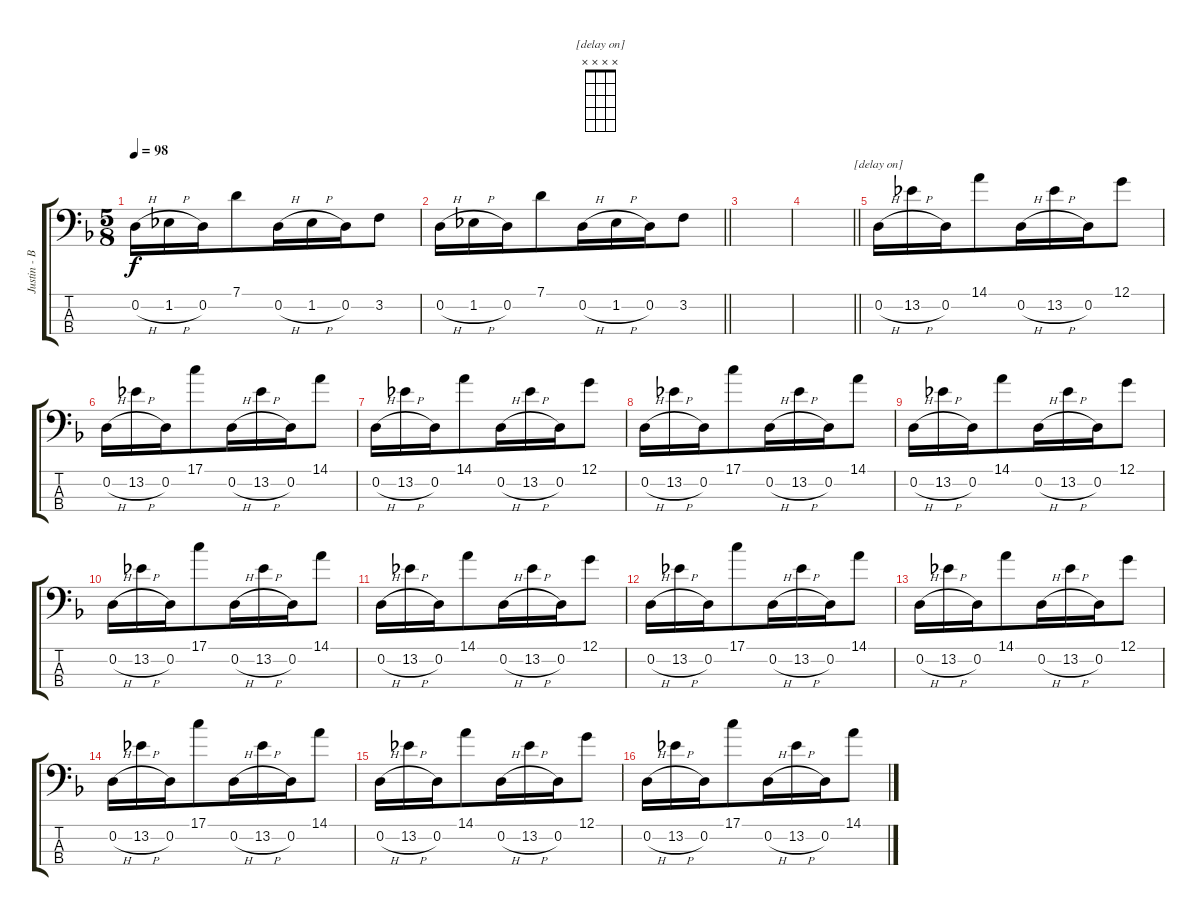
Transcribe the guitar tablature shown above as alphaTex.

\track ("Justin - Bass" "Justin - B") {instrument electricbasspick}
\staff {score tabs}
\tuning (G2 D2 A1 D1) {hide}
\chord ("[delay on]" x x x x)
\ts (5 8)
\tempo 98
\clef f4
\ks dminor
0.2{h}.16{dy f} 1.2{h}.16{beam merge} 0.2.16 7.1.8 0.2{h}.16{beam merge} 1.2{h}.16 0.2.16{beam merge} 3.2.8 |
\barLineRight lightlight
0.2{h}.16 1.2{h}.16{beam merge} 0.2.16 7.1.8 0.2{h}.16{beam merge} 1.2{h}.16 0.2.16{beam merge} 3.2.8 |
|
\barLineRight lightlight
|
0.2{h}.16{ch "[delay on]"} 13.2{h}.16{beam merge} 0.2.16 14.1.8 0.2{h}.16{beam merge} 13.2{h}.16 0.2.16{beam merge} 12.1.8 |
0.2{h}.16 13.2{h}.16{beam merge} 0.2.16 17.1.8 0.2{h}.16{beam merge} 13.2{h}.16 0.2.16{beam merge} 14.1.8 |
0.2{h}.16 13.2{h}.16{beam merge} 0.2.16 14.1.8 0.2{h}.16{beam merge} 13.2{h}.16 0.2.16{beam merge} 12.1.8 |
0.2{h}.16 13.2{h}.16{beam merge} 0.2.16 17.1.8 0.2{h}.16{beam merge} 13.2{h}.16 0.2.16{beam merge} 14.1.8 |
0.2{h}.16 13.2{h}.16{beam merge} 0.2.16 14.1.8 0.2{h}.16{beam merge} 13.2{h}.16 0.2.16{beam merge} 12.1.8 |
0.2{h}.16 13.2{h}.16{beam merge} 0.2.16 17.1.8 0.2{h}.16{beam merge} 13.2{h}.16 0.2.16{beam merge} 14.1.8 |
0.2{h}.16 13.2{h}.16{beam merge} 0.2.16 14.1.8 0.2{h}.16{beam merge} 13.2{h}.16 0.2.16{beam merge} 12.1.8 |
0.2{h}.16 13.2{h}.16{beam merge} 0.2.16 17.1.8 0.2{h}.16{beam merge} 13.2{h}.16 0.2.16{beam merge} 14.1.8 |
0.2{h}.16 13.2{h}.16{beam merge} 0.2.16 14.1.8 0.2{h}.16{beam merge} 13.2{h}.16 0.2.16{beam merge} 12.1.8 |
0.2{h}.16 13.2{h}.16{beam merge} 0.2.16 17.1.8 0.2{h}.16{beam merge} 13.2{h}.16 0.2.16{beam merge} 14.1.8 |
0.2{h}.16 13.2{h}.16{beam merge} 0.2.16 14.1.8 0.2{h}.16{beam merge} 13.2{h}.16 0.2.16{beam merge} 12.1.8 |
0.2{h}.16 13.2{h}.16{beam merge} 0.2.16 17.1.8 0.2{h}.16{beam merge} 13.2{h}.16 0.2.16{beam merge} 14.1.8
